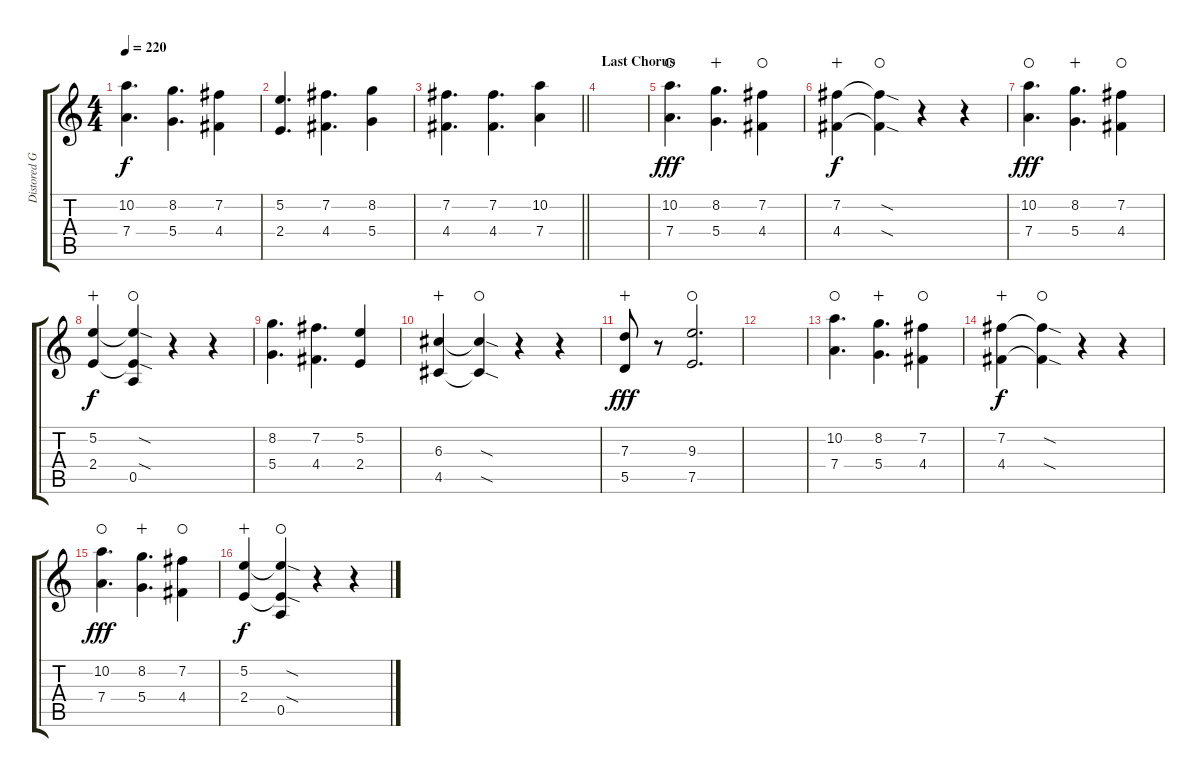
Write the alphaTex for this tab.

\track ("Distored Guitar" "Distored G") {instrument distortionguitar}
\staff {score tabs}
\tuning (E4 B3 G3 D3 A2 E2) {hide}
\ts (4 4)
\tempo 220
\clef g2
\ks c
(10.2 7.4).4{d dy f} (8.2 5.4).4{d} (7.2 4.4).4 |
(5.2 2.4).4{d} (7.2 4.4).4{d} (8.2 5.4).4 |
\barLineRight lightlight
(7.2 4.4).4{d} (7.2 4.4).4{d} (10.2 7.4).4 |
\section ("" "Last Chorus")
|
(10.2 7.4).4{d dy fff waho} (8.2 5.4).4{d wahc} (7.2 4.4).4{waho} |
(7.2 4.4).4{dy f wahc} (7.2{sod t} 4.4{sod t}).4{waho} r.4 r.4 |
(10.2 7.4).4{d dy fff waho} (8.2 5.4).4{d wahc} (7.2 4.4).4{waho} |
(5.2 2.4).4{dy f wahc} (5.2{sod t} 2.4{sod t} 0.5).4{waho} r.4 r.4 |
(8.2 5.4).4{d} (7.2 4.4).4{d} (5.2 2.4).4 |
(6.3 4.5).4{wahc} (6.3{sod t} 4.5{sod t}).4{waho} r.4 r.4 |
(7.3 5.5).8{dy fff wahc} r.8 (9.3 7.5).2{d waho} |
|
(10.2 7.4).4{d waho} (8.2 5.4).4{d wahc} (7.2 4.4).4{waho} |
(7.2 4.4).4{dy f wahc} (7.2{sod t} 4.4{sod t}).4{waho} r.4 r.4 |
(10.2 7.4).4{d dy fff waho} (8.2 5.4).4{d wahc} (7.2 4.4).4{waho} |
(5.2 2.4).4{dy f wahc} (5.2{sod t} 2.4{sod t} 0.5).4{waho} r.4 r.4
